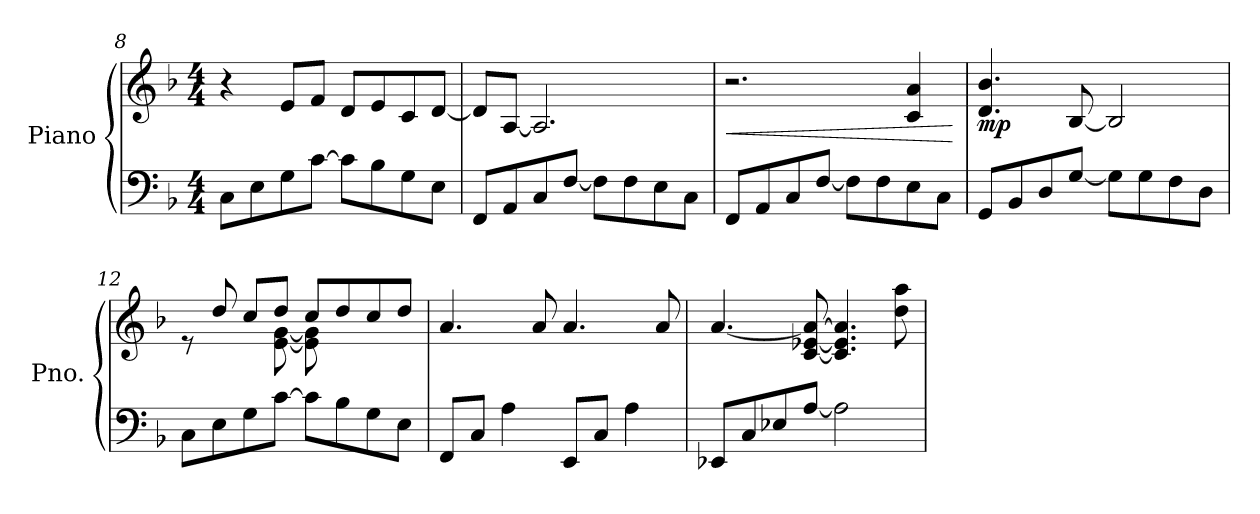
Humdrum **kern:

**kern	**kern	**dynam
*part1	*part1	*part1
*staff2	*staff1	*staff1/2
*I"Piano	*	*
*I'Pno.	*	*
*clefF4	*clefG2	*
*k[b-]	*k[b-]	*
*M4/4	*M4/4	*
=8	=8	=8
8C\L	4r	.
8E\	.	.
8G\	8e/L	.
[8c\J	8f/J	.
8c\L]	8d/L	.
8B-\	8e/	.
8G\	8c/	.
8E\J	[8d/J	.
!!LO:LB:g=z
=9	=9	=9
8FF/L	8d/L]	.
8AA/	[8A/J	.
8C/	2.A/]	.
[8F/J	.	.
8F\L]	.	.
8F\	.	.
8E\	.	.
8C\J	.	.
=10	=10	=10
!	!	!LO:HP:b
8FF/L	2.r	<
8AA/	.	.
8C/	.	.
[8F/J	.	.
8F\L]	.	.
8F\	.	.
8E\	4c/ 4a/	.
8C\J	.	.
.	.	[
=11	=11	=11
!	!	!LO:DY:b
8GG/L	4.d/ 4.b-/	mp
8BB-/	.	.
8D/	.	.
[8G/J	[8B-/	.
8G\L]	2B-/]	.
8G\	.	.
8F\	.	.
8D\J	.	.
=12	=12	=12
*	*^	*
8C\L	8re	4.ryy	.
8E\	8dd/	.	.
8G\	8cc/L	.	.
[8c\J	8dd/J	[8e\ [8g\	.
8c\L]	8cc/L	8e\] 8g\]	.
8B-\	8dd/	4.ryy	.
8G\	8cc/	.	.
8E\J	8dd/J	.	.
*	*v	*v	*
=13	=13	=13
8FF/L	4.a/	.
8C/J	.	.
4A\	.	.
.	8a/	.
8EE/L	4.a/	.
8C/J	.	.
4A\	.	.
.	8a/	.
!!LO:LB:g=z
=14	=14	=14
8EE-X/L	[4.a/	.
8C/	.	.
8E-X/	.	.
[8A/J	[8c/ [8e-X/ 8a/_	.
2A\]	4.c/] 4.e-/] 4.a/]	.
.	8dd\ 8aa\	.
=	=	=
*-	*-	*-
